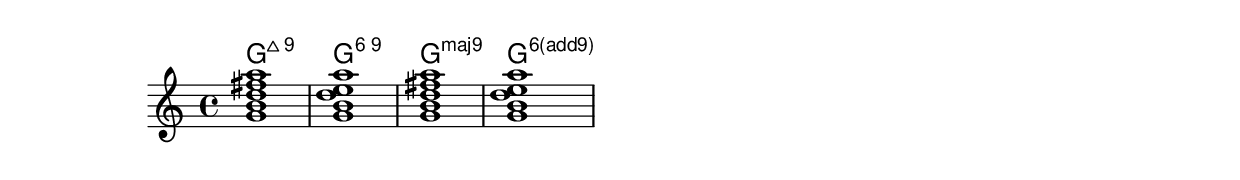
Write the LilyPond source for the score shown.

%% DO NOT EDIT this file manually; it is automatically
%% generated from LSR http://lsr.dsi.unimi.it
%% Make any changes in LSR itself, or in Documentation/snippets/new/ ,
%% and then run scripts/auxiliar/makelsr.py
%%
%% This file is in the public domain.
\version "2.14.0"

\header {
  lsrtags = "chords"

%% Translation of GIT committish: 70f5f30161f7b804a681cd080274bfcdc9f4fe8c
  texidoces = "
Se puede usar la propiedad @code{chordNameExceptions} para
almacenar una lista de notaciones espaciales para acordes
específicos.

"
  doctitlees = "Excepciones para los nombres de acorde"


%% Translation of GIT committish: 0a868be38a775ecb1ef935b079000cebbc64de40
  texidocde = "
Die Eigenschaft @code{chordNameExceptions} kann benutzt werden, um eine
Liste an besonderen Notationen für bestimmte Akkorde zu speichern.

"
  doctitlede = "Akkordsymbolausnahmen"

  texidoc = "
The property @code{chordNameExceptions} can be used to store a list of
special notations for specific chords.

"
  doctitle = "Chord name exceptions"
} % begin verbatim

% modify maj9 and 6(add9)
% Exception music is chords with markups
chExceptionMusic = {
  <c e g b d'>1-\markup { \super "maj9" }
  <c e g a d'>1-\markup { \super "6(add9)" }
}

% Convert music to list and prepend to existing exceptions.
chExceptions = #( append
  ( sequential-music-to-chord-exceptions chExceptionMusic #t)
  ignatzekExceptions)

theMusic = \chordmode {
  g1:maj9 g1:6.9
  \set chordNameExceptions = #chExceptions
  g1:maj9 g1:6.9
}

\layout {
  ragged-right = ##t
}

<< \context ChordNames \theMusic
   \context Voice \theMusic
>>

